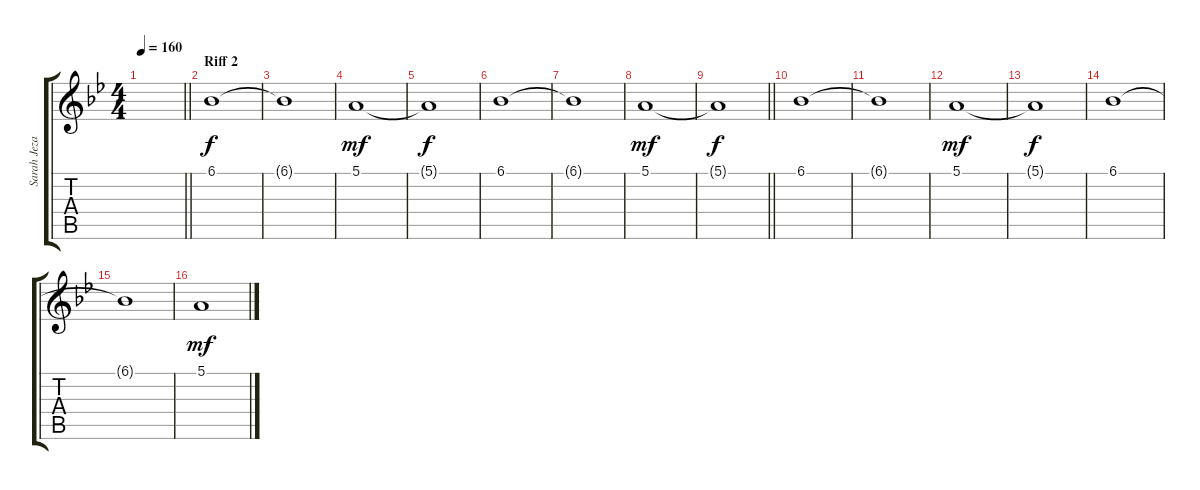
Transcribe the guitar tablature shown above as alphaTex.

\track ("Sarah Jezabel" "Sarah Jeza") {instrument choiraahs}
\staff {score tabs}
\tuning (E4 B3 G3 D3 A2 E2) {hide}
\ts (4 4)
\tempo 160
\clef g2
\barLineRight lightlight
\ks bb
|
\section ("" "Riff 2")
6.1.1 |
6.1{t}.1 |
5.1.1{dy mf} |
5.1{t}.1{dy f} |
6.1.1 |
6.1{t}.1 |
5.1.1{dy mf} |
\barLineRight lightlight
5.1{t}.1{dy f} |
6.1.1 |
6.1{t}.1 |
5.1.1{dy mf} |
5.1{t}.1{dy f} |
6.1.1 |
6.1{t}.1 |
5.1.1{dy mf}
